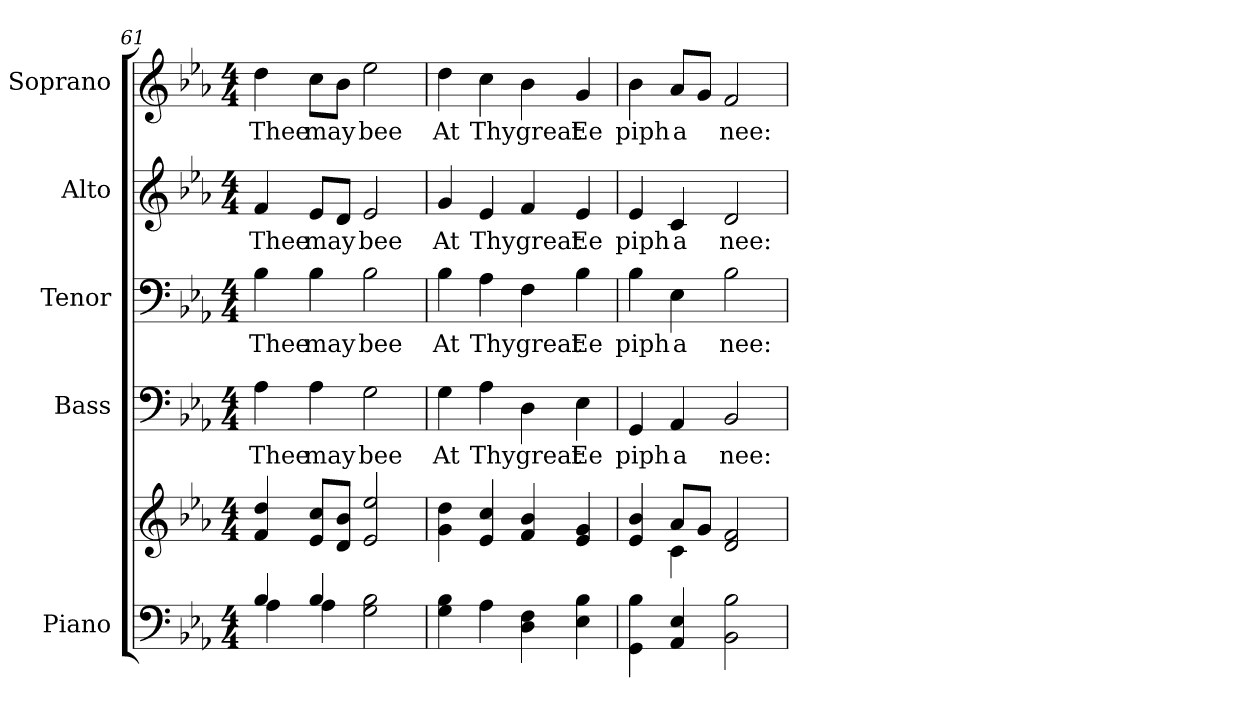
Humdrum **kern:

**kern	**kern	**kern	**text	**kern	**text	**kern	**text	**kern	**text
*part5	*part5	*part4	*part4	*part3	*part3	*part2	*part2	*part1	*part1
*staff6	*staff5	*staff4	*staff4	*staff3	*staff3	*staff2	*staff2	*staff1	*staff1
*I"Piano	*	*I"Bass	*	*I"Tenor	*	*I"Alto	*	*I"Soprano	*
*I'Pno.	*	*I'B.	*	*I'T.	*	*I'A.	*	*I'S.	*
*clefF4	*clefG2	*clefF4	*	*clefF4	*	*clefG2	*	*clefG2	*
*k[b-e-a-]	*k[b-e-a-]	*k[b-e-a-]	*	*k[b-e-a-]	*	*k[b-e-a-]	*	*k[b-e-a-]	*
*E-:	*E-:	*E-:	*	*E-:	*	*E-:	*	*E-:	*
*M4/4	*M4/4	*M4/4	*	*M4/4	*	*M4/4	*	*M4/4	*
=61	=61	=61	=61	=61	=61	=61	=61	=61	=61
*^	*	*	*	*	*	*	*	*	*
!	!	!	!	!LO:LY:b:color=#000000	!	!	!	!	!	!
!	!	!	!	!	!	!LO:LY:b:color=#000000	!	!	!	!
!	!	!	!	!	!	!	!	!LO:LY:b:color=#000000	!	!
!	!	!	!	!	!	!	!	!	!	!LO:LY:b:color=#000000
4B-i/	4A-i\	4fi/ 4ddi	4A-i\	Thee	4B-i\	Thee	4fi/	Thee	4ddi\	Thee
!	!	!	!	!LO:LY:b:color=#000000	!	!	!	!	!	!
!	!	!	!	!	!	!LO:LY:b:color=#000000	!	!	!	!
!	!	!	!	!	!	!	!	!LO:LY:b:color=#000000	!	!
!	!	!	!	!	!	!	!	!	!	!LO:LY:b:color=#000000
4B-i/	4A-i\	8e-i/ 8cciL	4A-i\	may	4B-i\	may	8e-i/L	may	8cci\L	may
.	.	8di/ 8b-iJ	.	.	.	.	8di/J	.	8b-i\J	.
!	!	!	!	!LO:LY:b:color=#000000	!	!	!	!	!	!
!	!	!	!	!	!	!LO:LY:b:color=#000000	!	!	!	!
!	!	!	!	!	!	!	!	!LO:LY:b:color=#000000	!	!
!	!	!	!	!	!	!	!	!	!	!LO:LY:b:color=#000000
2Gi\ 2B-i	2ryy	2e-i/ 2ee-i	2Gi\	bee	2B-i\	bee	2e-i/	bee	2ee-i\	bee
*v	*v	*	*	*	*	*	*	*	*	*
!!LO:PB:g=z
=62	=62	=62	=62	=62	=62	=62	=62	=62	=62
*^	*	*	*	*	*	*	*	*	*
!	!	!	!	!LO:LY:b:color=#000000	!	!	!	!	!	!
*v	*v	*	*	*	*	*	*	*	*	*
*^	*	*	*	*	*	*	*	*	*
!	!	!	!	!	!	!LO:LY:b:color=#000000	!	!	!	!
*v	*v	*	*	*	*	*	*	*	*	*
*^	*	*	*	*	*	*	*	*	*
!	!	!	!	!	!	!	!	!LO:LY:b:color=#000000	!	!
*v	*v	*	*	*	*	*	*	*	*	*
*^	*	*	*	*	*	*	*	*	*
!	!	!	!	!	!	!	!	!	!	!LO:LY:b:color=#000000
*v	*v	*	*	*	*	*	*	*	*	*
4Gi\ 4B-i	4gi\ 4ddi	4Gi\	At	4B-i\	At	4gi/	At	4ddi\	At
!	!	!	!LO:LY:b:color=#000000	!	!	!	!	!	!
!	!	!	!	!	!LO:LY:b:color=#000000	!	!	!	!
!	!	!	!	!	!	!	!LO:LY:b:color=#000000	!	!
!	!	!	!	!	!	!	!	!	!LO:LY:b:color=#000000
4A-i\	4e-i/ 4cci	4A-i\	Thy	4A-i\	Thy	4e-i/	Thy	4cci\	Thy
!	!	!	!LO:LY:b:color=#000000	!	!	!	!	!	!
!	!	!	!	!	!LO:LY:b:color=#000000	!	!	!	!
!	!	!	!	!	!	!	!LO:LY:b:color=#000000	!	!
!	!	!	!	!	!	!	!	!	!LO:LY:b:color=#000000
4Di\ 4Fi	4fi/ 4b-i	4Di\	great	4Fi\	great	4fi/	great	4b-i\	great
!	!	!	!LO:LY:b:color=#000000	!	!	!	!	!	!
!	!	!	!	!	!LO:LY:b:color=#000000	!	!	!	!
!	!	!	!	!	!	!	!LO:LY:b:color=#000000	!	!
!	!	!	!	!	!	!	!	!	!LO:LY:b:color=#000000
4E-i\ 4B-i	4e-i/ 4gi	4E-i\	Ee	4B-i\	Ee	4e-i/	Ee	4gi/	Ee
=63	=63	=63	=63	=63	=63	=63	=63	=63	=63
*	*^	*	*	*	*	*	*	*	*
!	!	!	!	!LO:LY:b:color=#000000	!	!	!	!	!	!
!	!	!	!	!	!	!LO:LY:b:color=#000000	!	!	!	!
!	!	!	!	!	!	!	!	!LO:LY:b:color=#000000	!	!
!	!	!	!	!	!	!	!	!	!	!LO:LY:b:color=#000000
4GGi\ 4B-i	4e-i/ 4b-i	4ryy	4GGi/	piph	4B-i\	piph	4e-i/	piph	4b-i\	piph
!	!	!	!	!LO:LY:b:color=#000000	!	!	!	!	!	!
!	!	!	!	!	!	!LO:LY:b:color=#000000	!	!	!	!
!	!	!	!	!	!	!	!	!LO:LY:b:color=#000000	!	!
!	!	!	!	!	!	!	!	!	!	!LO:LY:b:color=#000000
4AA-i/ 4E-i	8a-i/L	4ci\	4AA-i/	a	4E-i\	a	4ci/	a	8a-i/L	a
.	8gi/J	.	.	.	.	.	.	.	8gi/J	.
!	!	!	!	!LO:LY:b:color=#000000	!	!	!	!	!	!
!	!	!	!	!	!	!LO:LY:b:color=#000000	!	!	!	!
!	!	!	!	!	!	!	!	!LO:LY:b:color=#000000	!	!
!	!	!	!	!	!	!	!	!	!	!LO:LY:b:color=#000000
2BB-i\ 2B-i	2di/ 2fi	2ryy	2BB-i/	nee:	2B-i\	nee:	2di/	nee:	2fi/	nee:
*	*v	*v	*	*	*	*	*	*	*	*
=	=	=	=	=	=	=	=	=	=
*-	*-	*-	*-	*-	*-	*-	*-	*-	*-
